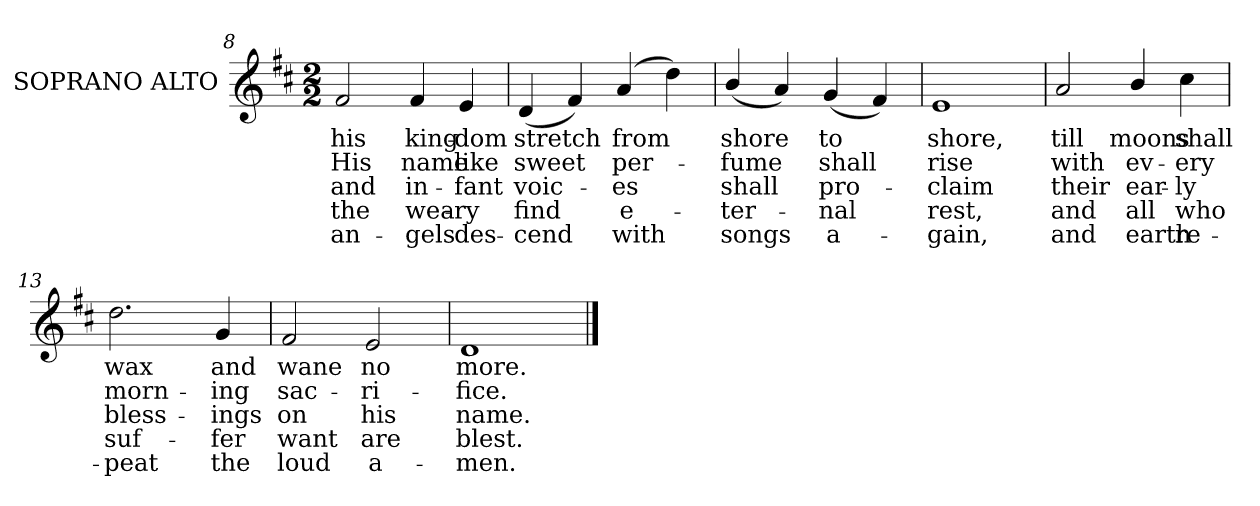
**kern	**text	**text	**text	**text	**text
*part1	*part1	*part1	*part1	*part1	*part1
*staff1	*staff1	*staff1	*staff1	*staff1	*staff1
*I"SOPRANO ALTO	*	*	*	*	*
*I'S. A.	*	*	*	*	*
!!LO:LB:g=z
*clefG2	*	*	*	*	*
*k[f#c#]	*	*	*	*	*
*D:	*	*	*	*	*
*M2/2	*	*	*	*	*
=8	=8	=8	=8	=8	=8
!	!LO:LY:b:color=#000000	!LO:LY:b:color=#000000	!LO:LY:b:color=#000000	!LO:LY:b:color=#000000	!LO:LY:b:color=#000000
2f#i/	his	His	and	the	an-
!	!LO:LY:b:color=#000000	!LO:LY:b:color=#000000	!LO:LY:b:color=#000000	!LO:LY:b:color=#000000	!LO:LY:b:color=#000000
4f#i/	king-	name	in-	wea-	-gels
!	!LO:LY:b:color=#000000	!LO:LY:b:color=#000000	!LO:LY:b:color=#000000	!LO:LY:b:color=#000000	!LO:LY:b:color=#000000
4ei/	-dom	like	-fant	-ry	des-
=9	=9	=9	=9	=9	=9
!	!LO:LY:b:color=#000000	!LO:LY:b:color=#000000	!LO:LY:b:color=#000000	!LO:LY:b:color=#000000	!LO:LY:b:color=#000000
(4di/	stretch	sweet	voic-	find	-cend
4f#i/)	.	.	.	.	.
!	!LO:LY:b:color=#000000	!LO:LY:b:color=#000000	!LO:LY:b:color=#000000	!LO:LY:b:color=#000000	!LO:LY:b:color=#000000
(4ai/	from	per-	-es	e-	with
4ddi\)	.	.	.	.	.
=10	=10	=10	=10	=10	=10
!	!LO:LY:b:color=#000000	!LO:LY:b:color=#000000	!LO:LY:b:color=#000000	!LO:LY:b:color=#000000	!LO:LY:b:color=#000000
(4bi/	shore	-fume	shall	ter-	songs
4ai/)	.	.	.	.	.
!	!LO:LY:b:color=#000000	!LO:LY:b:color=#000000	!LO:LY:b:color=#000000	!LO:LY:b:color=#000000	!LO:LY:b:color=#000000
(4gi/	to	shall	pro-	-nal	a-
4f#i/)	.	.	.	.	.
=11	=11	=11	=11	=11	=11
!	!LO:LY:b:color=#000000	!LO:LY:b:color=#000000	!LO:LY:b:color=#000000	!LO:LY:b:color=#000000	!LO:LY:b:color=#000000
1ei	shore,	rise	-claim	rest,	-gain,
!!LO:LB:g=z
=12	=12	=12	=12	=12	=12
!	!LO:LY:b:color=#000000	!LO:LY:b:color=#000000	!LO:LY:b:color=#000000	!LO:LY:b:color=#000000	!LO:LY:b:color=#000000
2ai/	till	with	their	and	and
!	!LO:LY:b:color=#000000	!LO:LY:b:color=#000000	!LO:LY:b:color=#000000	!LO:LY:b:color=#000000	!LO:LY:b:color=#000000
4bi/	moons	ev-	ear-	all	earth
!	!LO:LY:b:color=#000000	!LO:LY:b:color=#000000	!LO:LY:b:color=#000000	!LO:LY:b:color=#000000	!LO:LY:b:color=#000000
4cc#i\	shall	-ery	-ly	who	re-
=13	=13	=13	=13	=13	=13
!	!LO:LY:b:color=#000000	!LO:LY:b:color=#000000	!LO:LY:b:color=#000000	!LO:LY:b:color=#000000	!LO:LY:b:color=#000000
2.ddi\	wax	morn-	bless-	suf-	-peat
!	!LO:LY:b:color=#000000	!LO:LY:b:color=#000000	!LO:LY:b:color=#000000	!LO:LY:b:color=#000000	!LO:LY:b:color=#000000
4gi/	and	-ing	-ings	-fer	the
=14	=14	=14	=14	=14	=14
!	!LO:LY:b:color=#000000	!LO:LY:b:color=#000000	!LO:LY:b:color=#000000	!LO:LY:b:color=#000000	!LO:LY:b:color=#000000
2f#i/	wane	sac-	on	want	loud
!	!LO:LY:b:color=#000000	!LO:LY:b:color=#000000	!LO:LY:b:color=#000000	!LO:LY:b:color=#000000	!LO:LY:b:color=#000000
2ei/	no	-ri-	his	are	a-
=15	=15	=15	=15	=15	=15
!	!LO:LY:b:color=#000000	!LO:LY:b:color=#000000	!LO:LY:b:color=#000000	!LO:LY:b:color=#000000	!LO:LY:b:color=#000000
1di	more.	-fice.	name.	blest.	-men.
==	==	==	==	==	==
*-	*-	*-	*-	*-	*-
